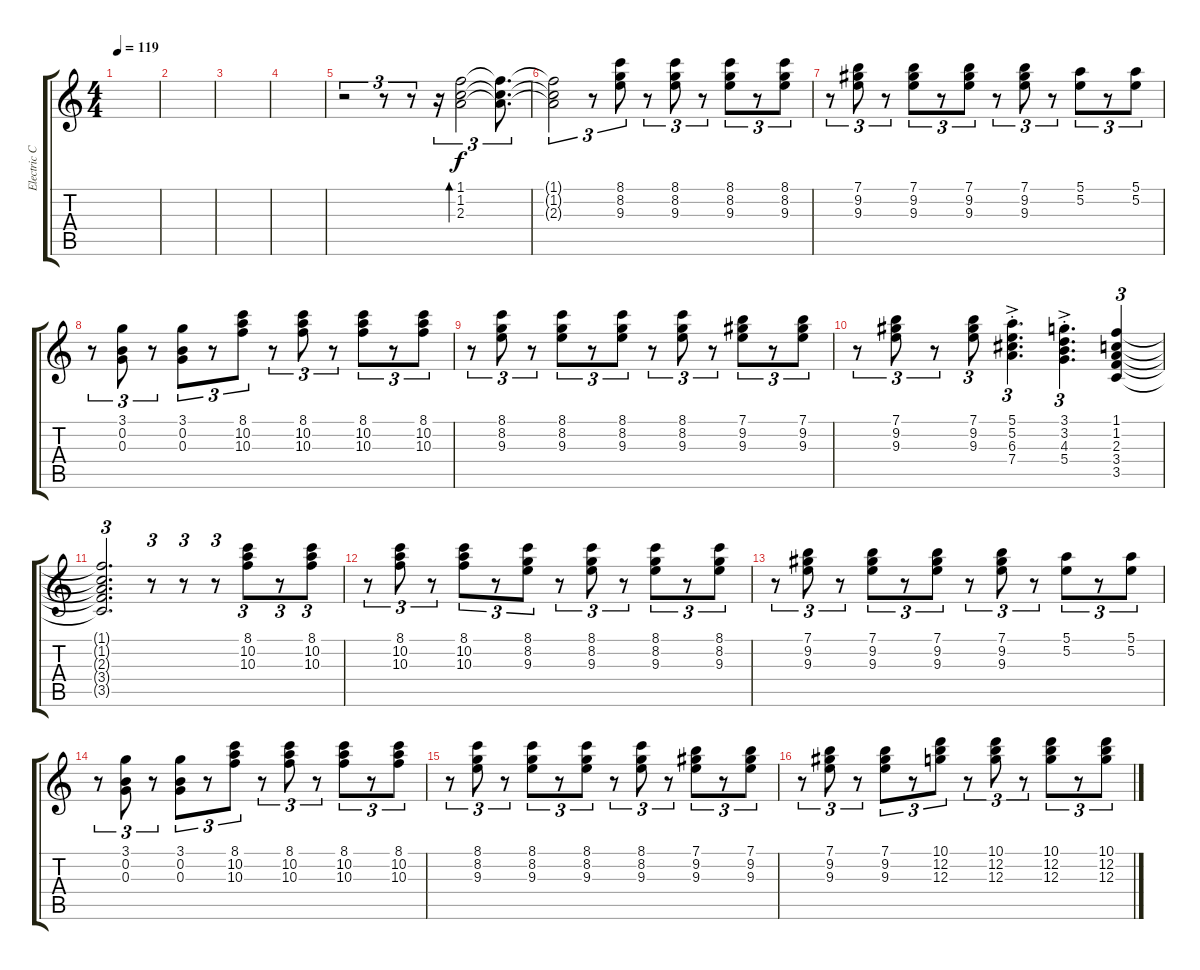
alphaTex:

\track ("Electric CLEAN guitar 2" "Electric C") {instrument electricguitarclean}
\staff {score tabs}
\tuning (E4 B3 G3 D3 A2 E2) {hide}
\ts (4 4)
\tempo 119
\clef g2
\ks c
|
|
|
|
r.2{tu (3 2)} r.8{tu (3 2)} r.8{tu (3 2)} r.16{tu (3 2)} (1.1 1.2 2.3).2{tu (3 2) bd 60} (1.1{t} 1.2{t} 2.3{t}).8{d tu (3 2)} |
(1.1{t} 1.2{t} 2.3{t}).2{tu (3 2)} r.8{tu (3 2)} (8.1 8.2 9.3).8{tu (3 2)} r.8{tu (3 2)} (8.1 8.2 9.3).8{tu (3 2)} r.8{tu (3 2)} (8.1 8.2 9.3).8{tu (3 2)} r.8{tu (3 2)} (8.1 8.2 9.3).8{tu (3 2)} |
r.8{tu (3 2)} (7.1 9.2 9.3).8{tu (3 2)} r.8{tu (3 2)} (7.1 9.2 9.3).8{tu (3 2)} r.8{tu (3 2)} (7.1 9.2 9.3).8{tu (3 2)} r.8{tu (3 2)} (7.1 9.2 9.3).8{tu (3 2)} r.8{tu (3 2)} (5.1 5.2).8{tu (3 2)} r.8{tu (3 2)} (5.1 5.2).8{tu (3 2)} |
r.8{tu (3 2)} (3.1 0.2 0.3).8{tu (3 2)} r.8{tu (3 2)} (3.1 0.2 0.3).8{tu (3 2)} r.8{tu (3 2)} (8.1 10.2 10.3).8{tu (3 2)} r.8{tu (3 2)} (8.1 10.2 10.3).8{tu (3 2)} r.8{tu (3 2)} (8.1 10.2 10.3).8{tu (3 2)} r.8{tu (3 2)} (8.1 10.2 10.3).8{tu (3 2)} |
r.8{tu (3 2)} (8.1 8.2 9.3).8{tu (3 2)} r.8{tu (3 2)} (8.1 8.2 9.3).8{tu (3 2)} r.8{tu (3 2)} (8.1 8.2 9.3).8{tu (3 2)} r.8{tu (3 2)} (8.1 8.2 9.3).8{tu (3 2)} r.8{tu (3 2)} (7.1 9.2 9.3).8{tu (3 2)} r.8{tu (3 2)} (7.1 9.2 9.3).8{tu (3 2)} |
r.8{tu (3 2)} (7.1 9.2 9.3).8{tu (3 2)} r.8{tu (3 2)} (7.1 9.2 9.3).8{tu (3 2)} (5.1{ac st} 5.2{ac st} 6.3{ac st} 7.4{ac st}).4{d tu (3 2)} (3.1{ac st} 3.2{ac st} 4.3{ac st} 5.4{ac st}).4{d tu (3 2)} (1.1 1.2 2.3 3.4 3.5).4{tu (3 2)} |
(1.1{t} 1.2{t} 2.3{t} 3.4{t} 3.5{t}).2{d tu (3 2)} r.8{tu (3 2)} r.8{tu (3 2)} r.8{tu (3 2)} (8.1 10.2 10.3).8{tu (3 2)} r.8{tu (3 2)} (8.1 10.2 10.3).8{tu (3 2)} |
r.8{tu (3 2)} (8.1 10.2 10.3).8{tu (3 2)} r.8{tu (3 2)} (8.1 10.2 10.3).8{tu (3 2)} r.8{tu (3 2)} (8.1 8.2 9.3).8{tu (3 2)} r.8{tu (3 2)} (8.1 8.2 9.3).8{tu (3 2)} r.8{tu (3 2)} (8.1 8.2 9.3).8{tu (3 2)} r.8{tu (3 2)} (8.1 8.2 9.3).8{tu (3 2)} |
r.8{tu (3 2)} (7.1 9.2 9.3).8{tu (3 2)} r.8{tu (3 2)} (7.1 9.2 9.3).8{tu (3 2)} r.8{tu (3 2)} (7.1 9.2 9.3).8{tu (3 2)} r.8{tu (3 2)} (7.1 9.2 9.3).8{tu (3 2)} r.8{tu (3 2)} (5.1 5.2).8{tu (3 2)} r.8{tu (3 2)} (5.1 5.2).8{tu (3 2)} |
r.8{tu (3 2)} (3.1 0.2 0.3).8{tu (3 2)} r.8{tu (3 2)} (3.1 0.2 0.3).8{tu (3 2)} r.8{tu (3 2)} (8.1 10.2 10.3).8{tu (3 2)} r.8{tu (3 2)} (8.1 10.2 10.3).8{tu (3 2)} r.8{tu (3 2)} (8.1 10.2 10.3).8{tu (3 2)} r.8{tu (3 2)} (8.1 10.2 10.3).8{tu (3 2)} |
r.8{tu (3 2)} (8.1 8.2 9.3).8{tu (3 2)} r.8{tu (3 2)} (8.1 8.2 9.3).8{tu (3 2)} r.8{tu (3 2)} (8.1 8.2 9.3).8{tu (3 2)} r.8{tu (3 2)} (8.1 8.2 9.3).8{tu (3 2)} r.8{tu (3 2)} (7.1 9.2 9.3).8{tu (3 2)} r.8{tu (3 2)} (7.1 9.2 9.3).8{tu (3 2)} |
r.8{tu (3 2)} (7.1 9.2 9.3).8{tu (3 2)} r.8{tu (3 2)} (7.1 9.2 9.3).8{tu (3 2)} r.8{tu (3 2)} (10.1 12.2 12.3).8{tu (3 2)} r.8{tu (3 2)} (10.1 12.2 12.3).8{tu (3 2)} r.8{tu (3 2)} (10.1 12.2 12.3).8{tu (3 2)} r.8{tu (3 2)} (10.1 12.2 12.3).8{tu (3 2)}
